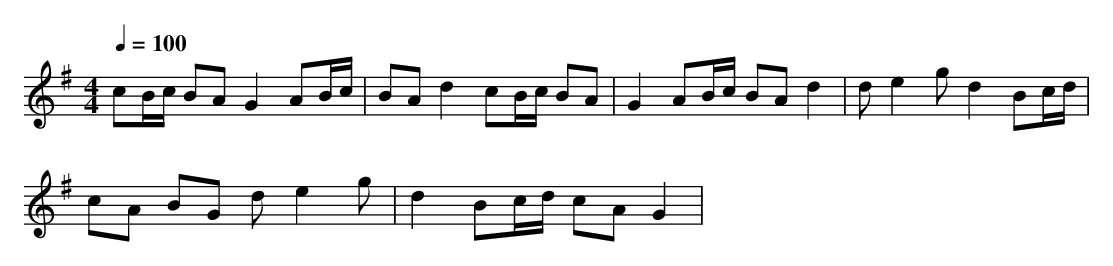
X:1
T:
M: 4/4
L: 1/8
Q:1/4=100
K:G % 1 sharps
cB/2c/2 BA G2 AB/2c/2|BA d2 cB/2c/2 BA|G2 AB/2c/2 BA d2|de2g d2 Bc/2d/2|
cA BG de2g|d2 Bc/2d/2 cA G2|
